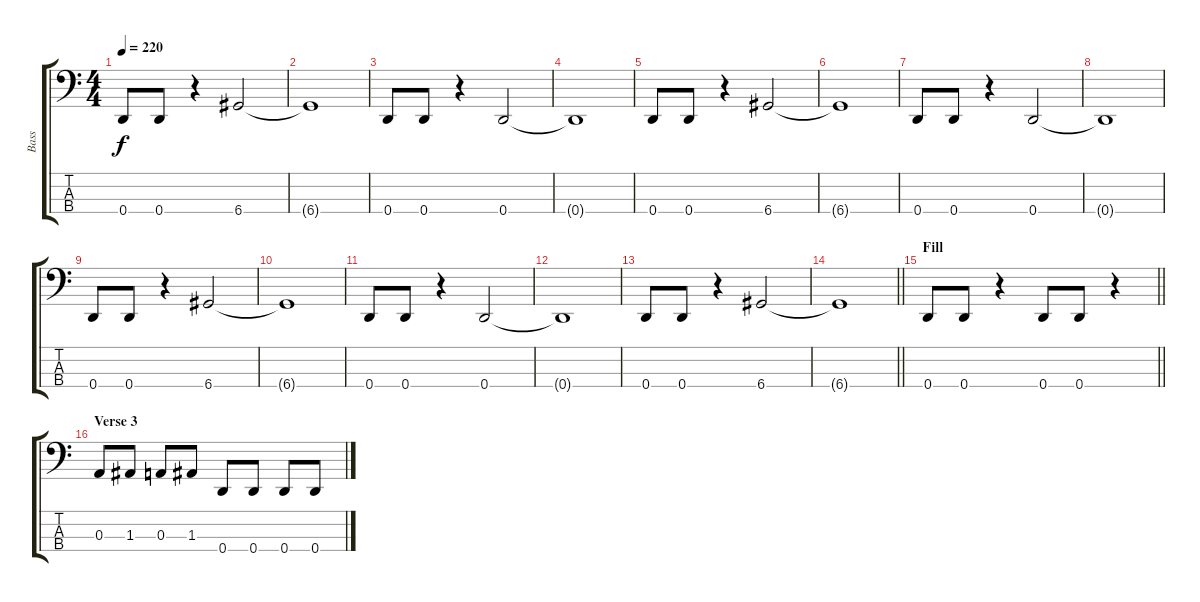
\track ("Bass" "Bass") {instrument electricbasspick}
\staff {score tabs}
\tuning (G2 D2 A1 D1) {hide}
\ts (4 4)
\tempo 220
\clef f4
\ks c
0.4.8{dy f} 0.4.8 r.4 6.4.2 |
6.4{t}.1 |
0.4.8 0.4.8 r.4 0.4.2 |
0.4{t}.1 |
0.4.8 0.4.8 r.4 6.4.2 |
6.4{t}.1 |
0.4.8 0.4.8 r.4 0.4.2 |
0.4{t}.1 |
0.4.8 0.4.8 r.4 6.4.2 |
6.4{t}.1 |
0.4.8 0.4.8 r.4 0.4.2 |
0.4{t}.1 |
0.4.8 0.4.8 r.4 6.4.2 |
\barLineRight lightlight
6.4{t}.1 |
\section ("" "Fill")
\barLineRight lightlight
0.4.8 0.4.8 r.4 0.4.8 0.4.8 r.4 |
\section ("" "Verse 3")
0.3.8 1.3.8 0.3.8 1.3.8 0.4.8 0.4.8 0.4.8 0.4.8
